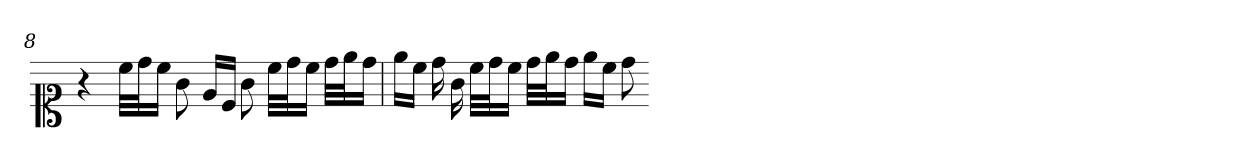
**kern
*part1
*staff1
*clefC1
*clefC1
*clefC1
*clefC1
*clefC1
*clefC1
*clefC1
=8
*clefC1
4r
32ccLLL
32ddJ
16ccJJ
8g
16eLL
16cJJ
8g
32ccLLL
32ddJ
16ccJJ
32ddLLL
32eeJ
16ddJJ
=9
16eeLL
16ccJJ
16dd
16g
32ccLLL
32ddJ
16ccJJ
32ddLLL
32eeJ
16ddJJ
16eeLL
16ccJJ
8dd
=-
*-
